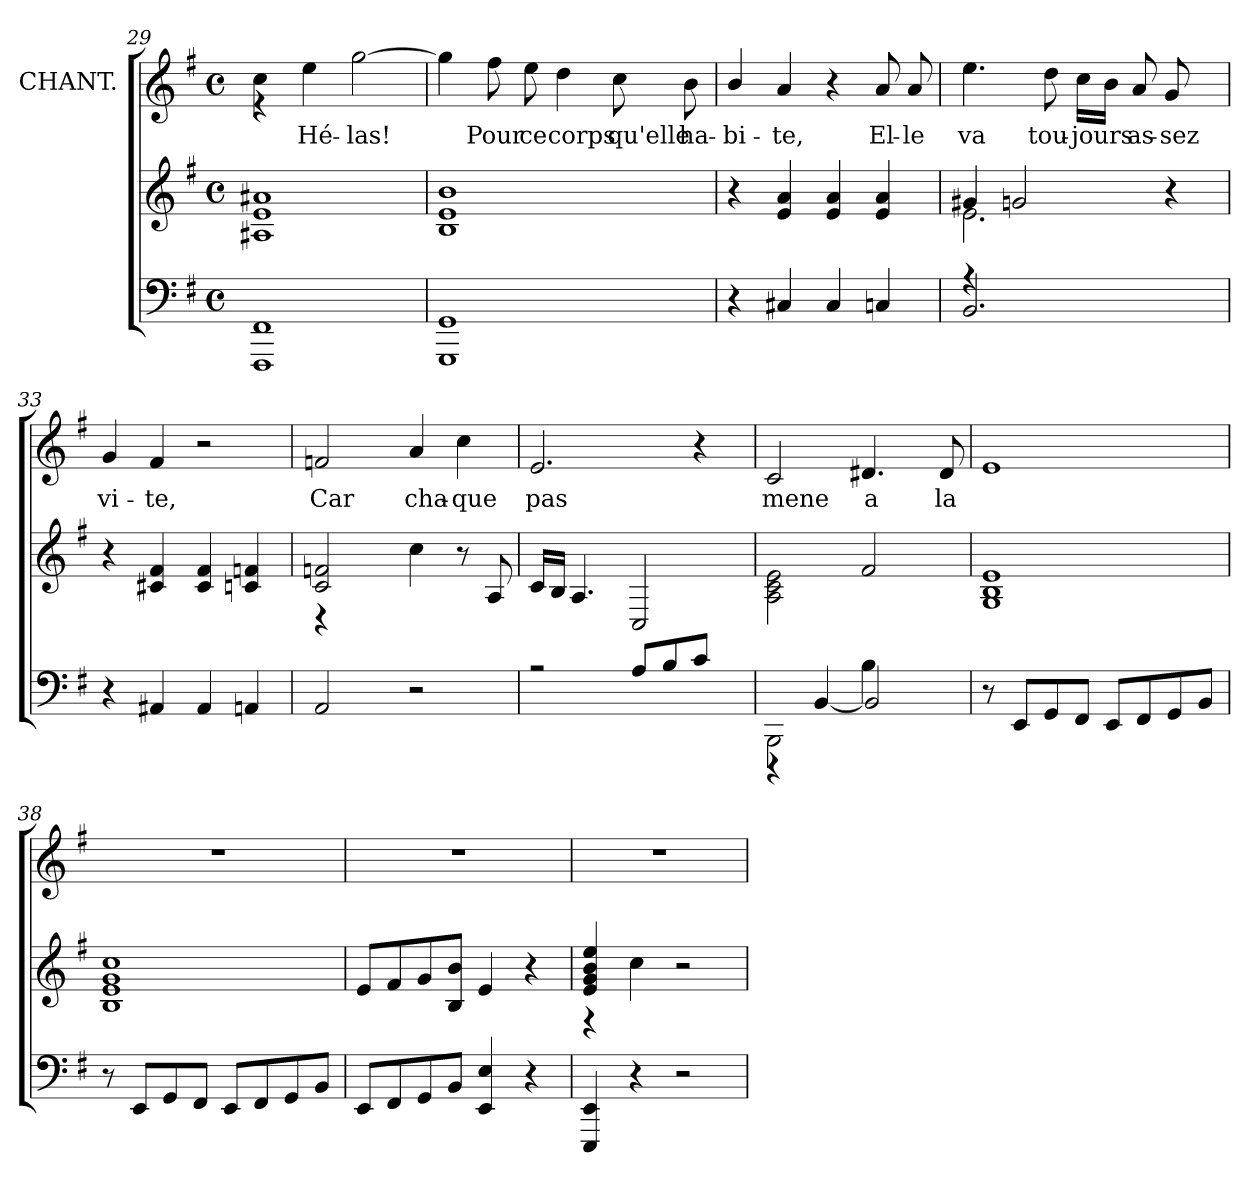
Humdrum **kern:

**kern	**kern	**kern	**text
*part3	*part2	*part1	*part1
*staff3	*staff2	*staff1	*staff1
*	*	*I"CHANT.	*
!!LO:LB:g=z
*clefF4	*clefG2	*clefG2	*
*k[f#]	*k[f#]	*k[f#]	*
*M4/4	*M4/4	*M4/4	*
*met(c)	*met(c)	*met(c)	*
=29	=29	=29	=29
*	*	*^	*
1FFF#i/ 1FF#i/	1A#Xj/ 1a#Xj/ 1ej/	4ccj\	4r	.
.	.	4eej\	2.ryy	Hé-
.	.	[2ggj\	.	las!
*	*	*v	*v	*
=30	=30	=30	=30
1GGGi/ 1GGi/	1Bj/ 1bj/ 1ej/	4ggj\]	.
.	.	8ff#j\	Pour
.	.	8eej\	ce
.	.	4ddj\	corps
.	.	8ccj\	qu'elle
.	.	8bj\	ha-
=31	=31	=31	=31
4r	4r	4bj/	bi-
4C#Xi/	4aj/ 4ej/	4aj/	te,
4C#i/	4aj/ 4ej/	4r	.
4Cni/	4aj/ 4ej/	8aj/	El-
.	.	8aj/	le
=32	=32	=32	=32
*^	*^	*	*
4r	2.BBi/	4g#Xj/	2.eZ\	4.eej\	va
2.ryy	.	2gnj/	.	.	.
.	.	.	.	8ddj\	tou-
.	.	.	.	16ccj\LL	jours
.	.	.	.	16bj\JJ	.
.	.	.	.	8aj/	as-
.	4ryy	4ryy	4r	8gj/	sez
.	.	.	.	8ryy	.
*v	*v	*	*	*	*
*	*v	*v	*	*
!!LO:LB:g=z
=33	=33	=33	=33
4r	4r	4gj/	vi-
4AA#Xi/	4f#j/ 4c#Xj/	4f#j/	te,
4AA#i/	4f#j/ 4c#j/	2r	.
4AAni/	4fnj/ 4cnj/	.	.
=34	=34	=34	=34
*	*^	*	*
2AAi/	2fnj/ 2cj/	4r	2fnj/	Car
.	.	2.ryy	.	.
2r	4ccj\	.	4aj/	cha-
.	8r	.	4ccj\	que
.	8Aj/	.	.	.
*	*v	*v	*	*
=35	=35	=35	=35
*^	*	*	*
2r	1ryy	16cj/LL	2.ej/	pas
.	.	16Bj/JJ	.	.
.	.	4.Aj/	.	.
8Ai/L	.	2Cj/	.	.
8Bi/	.	.	.	.
8ci/J	.	.	4r	.
8ryy	.	.	.	.
=36	=36	=36	=36	=36
2BBBZ\	4r	2ej\ 2cj\ 2Aj\	2cj/	mene
.	[4BBi/	.	.	.
4BZ\	2BBi/]	2f#j/	4.d#Xj/	a
4ryy	.	.	.	.
.	.	.	8d#j/	la
*v	*v	*	*	*
!!LO:LB:g=z
=37	=37	=37	=37
8r	1Gj/ 1ej/ 1Bj/	1ej/	.
8EEi/L	.	.	.
8GGi/	.	.	.
8FF#i/J	.	.	.
8EEi/L	.	.	.
8FF#i/	.	.	.
8GGi/	.	.	.
8BBi/J	.	.	.
=38	=38	=38	=38
8r	1Bj/ 1ccj/ 1gj/ 1ej/	1r	.
8EEi/L	.	.	.
8GGi/	.	.	.
8FF#i/J	.	.	.
8EEi/L	.	.	.
8FF#i/	.	.	.
8GGi/	.	.	.
8BBi/J	.	.	.
=39	=39	=39	=39
8EEi/L	8ej/L	1r	.
8FF#i/	8f#j/	.	.
8GGi/	8gj/	.	.
8BBi/J	8bj/ 8Bj/J	.	.
4Ei/ 4EEi/	4ej/	.	.
4r	4r	.	.
=40	=40	=40	=40
*	*^	*	*
4EEi/ 4EEEi/	4ej/ 4gj/ 4eej/ 4bj/	4r	1r	.
4r	4ccj\	2.ryy	.	.
2r	2r	.	.	.
*	*v	*v	*	*
=	=	=	=
*-	*-	*-	*-
